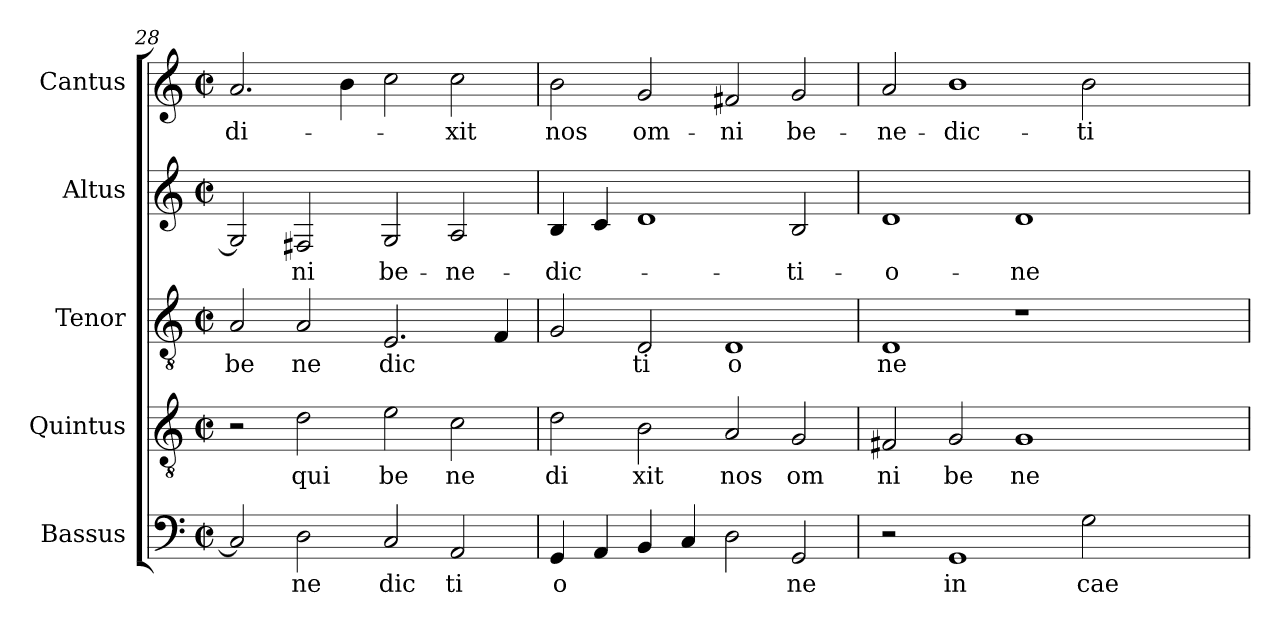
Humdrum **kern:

**kern	**text	**kern	**text	**kern	**text	**kern	**text	**kern	**text
*part5	*part5	*part4	*part4	*part3	*part3	*part2	*part2	*part1	*part1
*staff5	*staff5	*staff4	*staff4	*staff3	*staff3	*staff2	*staff2	*staff1	*staff1
*I"Bassus	*	*I"Quintus	*	*I"Tenor	*	*I"Altus	*	*I"Cantus	*
*clefF4	*	*clefGv2	*	*clefGv2	*	*clefG2	*	*clefG2	*
*M2/2	*	*M2/2	*	*M2/2	*	*M2/2	*	*M2/2	*
*met(c|)	*	*met(c|)	*	*met(c|)	*	*met(c|)	*	*met(c|)	*
=28	=28	=28	=28	=28	=28	=28	=28	=28	=28
!	!	!	!	!	!LO:LY:b:cj	!	!	!	!LO:LY:b:cj
2C/]	.	2r	.	2A/	be	2G/]	.	2.a/	-di-
!	!LO:LY:b:cj	!	!LO:LY:b:cj	!	!LO:LY:b:cj	!	!LO:LY:b:cj	!	!
2D\	ne	2d\	qui	2A/	ne	2F#X/	-ni	.	.
.	.	.	.	.	.	.	.	4b\	.
!	!LO:LY:b:cj	!	!LO:LY:b:cj	!	!LO:LY:b	!	!LO:LY:b:cj	!	!
2C/	dic	2e\	be	2.E/	dic	2G/	be-	2cc\	.
!	!LO:LY:b:cj	!	!LO:LY:b:cj	!	!	!	!LO:LY:b:cj	!	!LO:LY:b:cj
2AA/	ti	2c\	ne	.	.	2A/	-ne-	2cc\	-xit
.	.	.	.	4F/	.	.	.	.	.
=29	=29	=29	=29	=29	=29	=29	=29	=29	=29
!	!LO:LY:b:cj	!	!LO:LY:b:cj	!	!	!	!LO:LY:b	!	!LO:LY:b:cj
4GG/	o	2d\	di	2G/	.	4B/	-dic-	2b\	nos
4AA/	.	.	.	.	.	4c/	.	.	.
!	!	!	!LO:LY:b:cj	!	!LO:LY:b:cj	!	!	!	!LO:LY:b:cj
4BB/	.	2B\	xit	2D/	ti	1d	.	2g/	om-
4C/	.	.	.	.	.	.	.	.	.
!	!	!	!LO:LY:b:cj	!	!LO:LY:b:cj	!	!	!	!LO:LY:b:cj
2D\	.	2A/	nos	1D	o	.	.	2f#X/	-ni
!	!LO:LY:b:cj	!	!LO:LY:b:cj	!	!	!	!LO:LY:b:cj	!	!LO:LY:b:cj
2GG/	ne	2G/	om	.	.	2B/	-ti-	2g/	be-
=30	=30	=30	=30	=30	=30	=30	=30	=30	=30
!	!	!	!LO:LY:b:cj	!	!LO:LY:b:cj	!	!LO:LY:b:cj	!	!LO:LY:b:cj
2r	.	2F#X/	ni	1D	ne	1d	-o-	2a/	-ne-
!	!LO:LY:b:cj	!	!LO:LY:b:cj	!	!	!	!	!	!LO:LY:b:cj
1GG	in	2G/	be	.	.	.	.	1b	-dic-
!	!	!	!LO:LY:b:cj	!LO:N:vis=1	!	!	!LO:LY:b:cj	!	!
.	.	1G	ne	0r	.	1d	-ne	.	.
!	!LO:LY:b:cj	!	!	!	!	!	!	!	!LO:LY:b:cj
2G\	cae	.	.	.	.	.	.	2b\	-ti-
1ryy	.	1ryy	.	.	.	1ryy	.	1ryy	.
=	=	=	=	=	=	=	=	=	=
*-	*-	*-	*-	*-	*-	*-	*-	*-	*-
